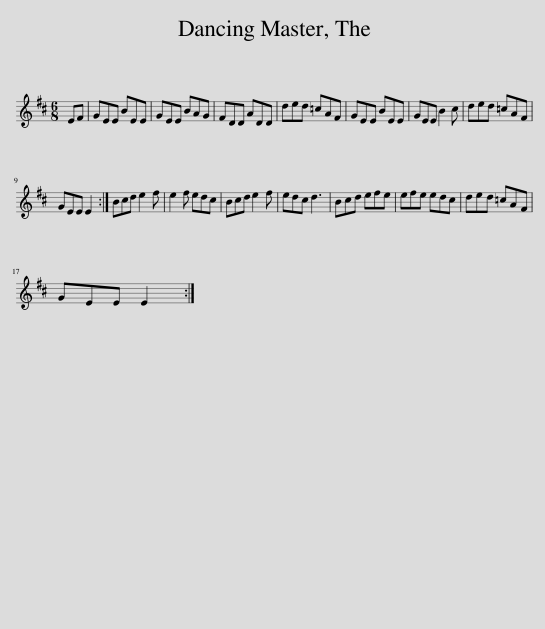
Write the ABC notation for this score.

X:1
L:1/8
M:6/8
I:linebreak $
K:D
V:1 treble
V:1
 EF | GEE BEE | GEE BAG | FDD ADD | ded =cAF | %5
 GEE BEE | GEE B2 c | ded =cAF |$ GEE E2 :| Bcd e2 f | %10
 e2 f edc | Bcd e2 f | edc d3 | Bcd efe | efe edc | %15
 ded =cAF |$ GEE E2 :| %17
